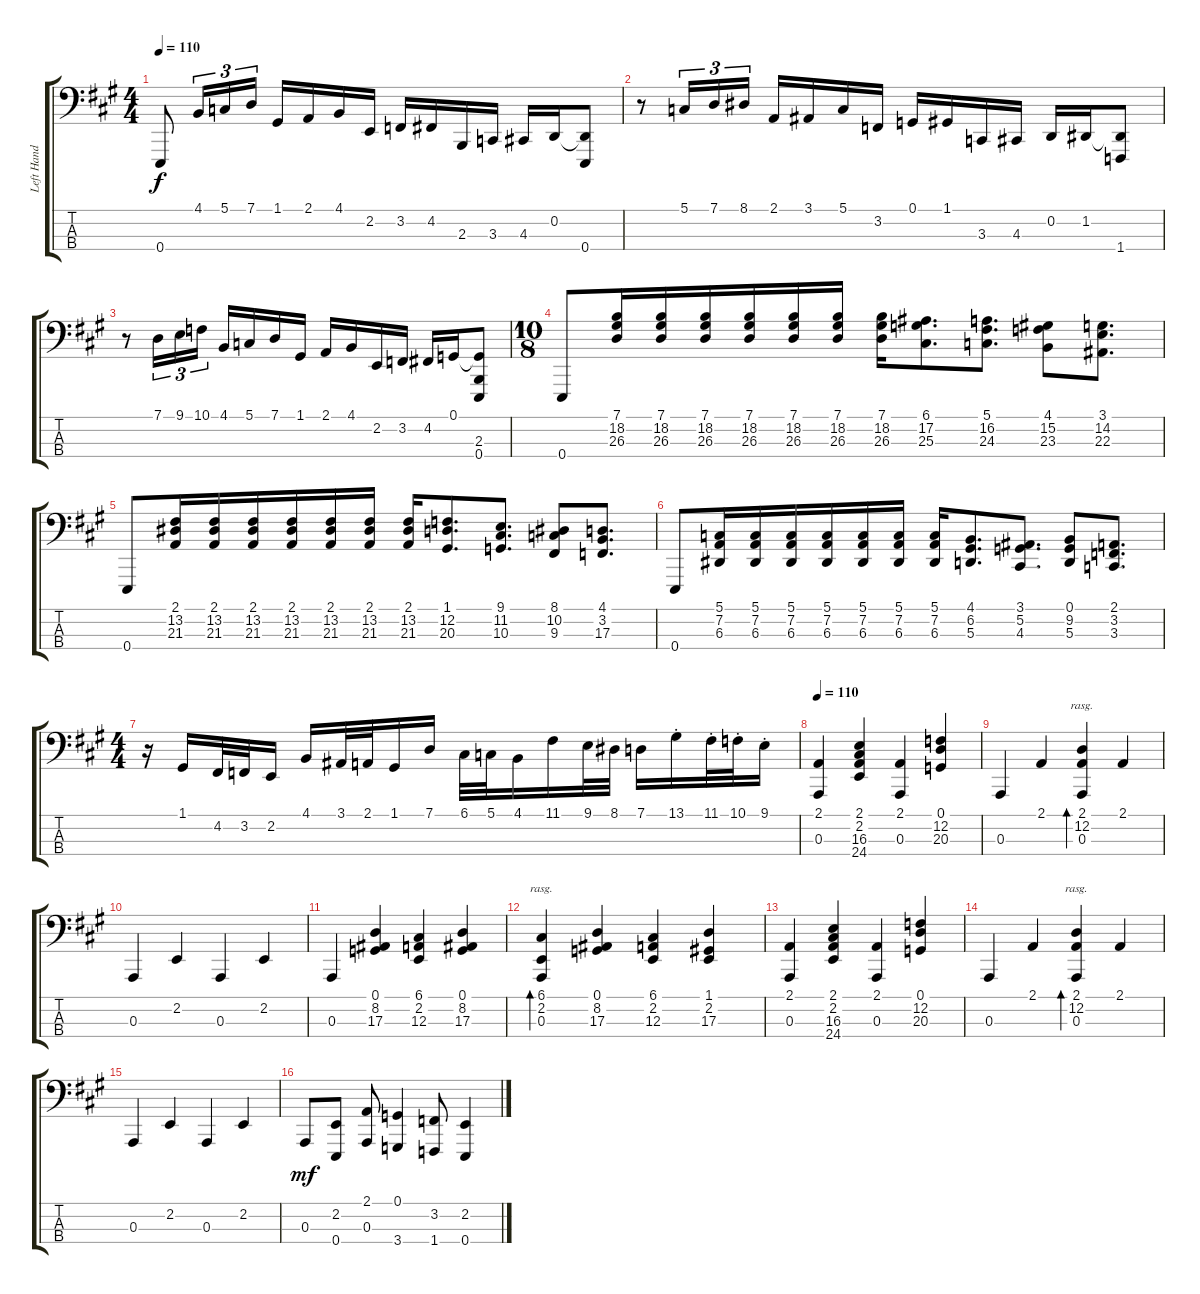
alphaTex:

\track ("Left Hand" "Left Hand") {instrument acousticgrandpiano}
\staff {score tabs}
\tuning (G2 D2 A1 E1) {hide}
\ts (4 4)
\tempo 110
\clef f4
\ks a
0.4.8{dy f} 4.1.16{tu (3 2)} 5.1.16{tu (3 2)} 7.1.16{tu (3 2)} 1.1.16 2.1.16 4.1.16 2.2.16 3.2.16 4.2.16 2.3.16 3.3.16 4.3.16 0.2.16 (0.2{t} 0.4).8 |
r.8 5.1.16{tu (3 2)} 7.1.16{tu (3 2)} 8.1.16{tu (3 2)} 2.1.16 3.1.16 5.1.16 3.2.16 0.1.16 1.1.16 3.3.16 4.3.16 0.2.16 1.2.16 (1.2{t} 1.4).8 |
r.8 7.1.16{tu (3 2)} 9.1.16{tu (3 2)} 10.1.16{tu (3 2)} 4.1.16 5.1.16 7.1.16 1.1.16 2.1.16 4.1.16 2.2.16 3.2.16 4.2.16 0.1.16 (0.1{t} 2.3 0.4).8 |
\ts (10 8)
0.4.8 (7.1 18.2 26.3).16 (7.1 18.2 26.3).16 (7.1 18.2 26.3).16 (7.1 18.2 26.3).16 (7.1 18.2 26.3).16 (7.1 18.2 26.3).16 (7.1 18.2 26.3).16 (6.1 17.2 25.3).8{d} (5.1 16.2 24.3).8{d} (4.1 15.2 23.3).8 (3.1 14.2 22.3).8{d} |
0.4.8 (2.1 13.2 21.3).16 (2.1 13.2 21.3).16 (2.1 13.2 21.3).16 (2.1 13.2 21.3).16 (2.1 13.2 21.3).16 (2.1 13.2 21.3).16 (2.1 13.2 21.3).16 (1.1 12.2 20.3).8{d} (9.1 11.2 10.3).8{d} (8.1 10.2 9.3).8 (4.1 3.2 17.3).8{d} |
0.4.8 (5.1 7.2 6.3).16 (5.1 7.2 6.3).16 (5.1 7.2 6.3).16 (5.1 7.2 6.3).16 (5.1 7.2 6.3).16 (5.1 7.2 6.3).16 (5.1 7.2 6.3).16 (4.1 6.2 5.3).8{d} (3.1 5.2 4.3).8{d} (0.1 9.2 5.3).8 (2.1 3.2 3.3).8{d} |
\ts (4 4)
r.16 1.1.16 4.2.32 3.2.32 2.2.16 4.1.16 3.1.32 2.1.32 1.1.16 7.1.16 6.1.32 5.1.32 4.1.16 11.1.16 9.1.32 8.1.32 7.1.16 13.1{st}.16 11.1{st}.32 10.1{st}.32 9.1{st}.16 |
\tempo 110
(2.1 0.3).4 (2.1 2.2 16.3 24.4).4 (2.1 0.3).4 (0.1 12.2 20.3).4 |
0.3.4 2.1.4 (2.1 12.2 0.3).4{bd 240 rasg ii} 2.1.4 |
0.3.4 2.2.4 0.3.4 2.2.4 |
0.3.4 (0.1 8.2 17.3).4 (6.1 2.2 12.3).4 (0.1 8.2 17.3).4 |
(6.1 2.2 0.3).4{bd 240 rasg ii} (0.1 8.2 17.3).4 (6.1 2.2 12.3).4 (1.1 2.2 17.3).4 |
(2.1 0.3).4 (2.1 2.2 16.3 24.4).4 (2.1 0.3).4 (0.1 12.2 20.3).4 |
0.3.4 2.1.4 (2.1 12.2 0.3).4{bd 240 rasg ii} 2.1.4 |
0.3.4 2.2.4 0.3.4 2.2.4 |
0.3.8{dy mf} (2.2 0.4).8 (2.1 0.3).8 (0.1 3.4).4 (3.2 1.4).8 (2.2 0.4).4
